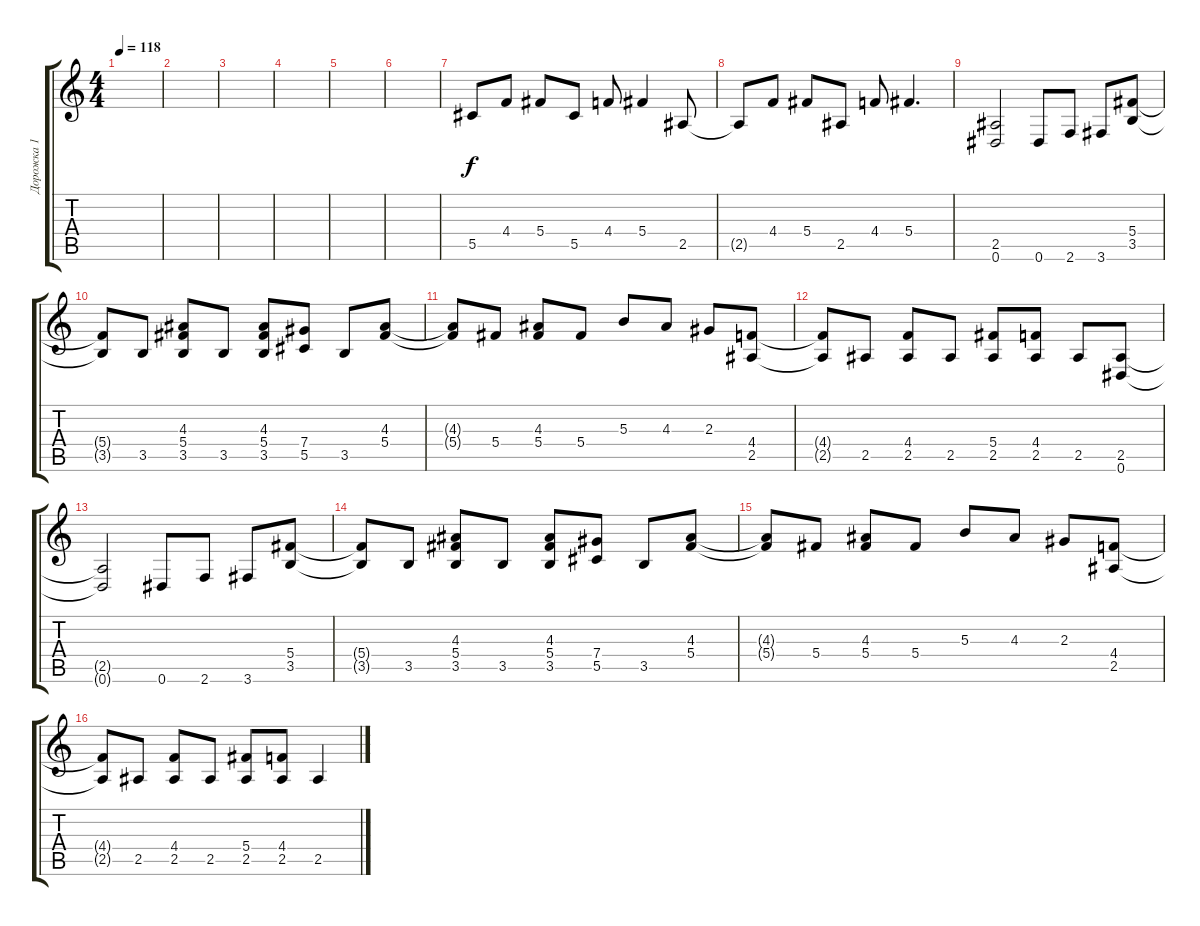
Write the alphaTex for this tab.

\track ("Дорожка 1" "Дорожка 1") {instrument overdrivenguitar}
\staff {score tabs}
\tuning (Eb4 Bb3 Gb3 Db3 Ab2 Eb2) {hide}
\ts (4 4)
\tempo 118
\clef g2
\ks c
|
|
|
|
|
|
5.5.8 4.4.8 5.4.8 5.5.8 4.4.8 5.4.4 2.5.8 |
2.5{t}.8 4.4.8 5.4.8 2.5.8 4.4.8 5.4.4{d} |
(2.5 0.6).2 0.6.8 2.6.8 3.6.8 (5.4 3.5).8 |
(5.4{t} 3.5{t}).8 3.5.8 (4.3 5.4 3.5).8 3.5.8 (4.3 5.4 3.5).8 (7.4 5.5).8 3.5.8 (4.3 5.4).8 |
(4.3{t} 5.4{t}).8 5.4.8 (4.3 5.4).8 5.4.8 5.3.8 4.3.8 2.3.8 (4.4 2.5).8 |
(4.4{t} 2.5{t}).8 2.5.8 (4.4 2.5).8 2.5.8 (5.4 2.5).8 (4.4 2.5).8 2.5.8 (2.5 0.6).8 |
(2.5{t} 0.6{t}).2 0.6.8 2.6.8 3.6.8 (5.4 3.5).8 |
(5.4{t} 3.5{t}).8 3.5.8 (4.3 5.4 3.5).8 3.5.8 (4.3 5.4 3.5).8 (7.4 5.5).8 3.5.8 (4.3 5.4).8 |
(4.3{t} 5.4{t}).8 5.4.8 (4.3 5.4).8 5.4.8 5.3.8 4.3.8 2.3.8 (4.4 2.5).8 |
(4.4{t} 2.5{t}).8 2.5.8 (4.4 2.5).8 2.5.8 (5.4 2.5).8 (4.4 2.5).8 2.5.4
